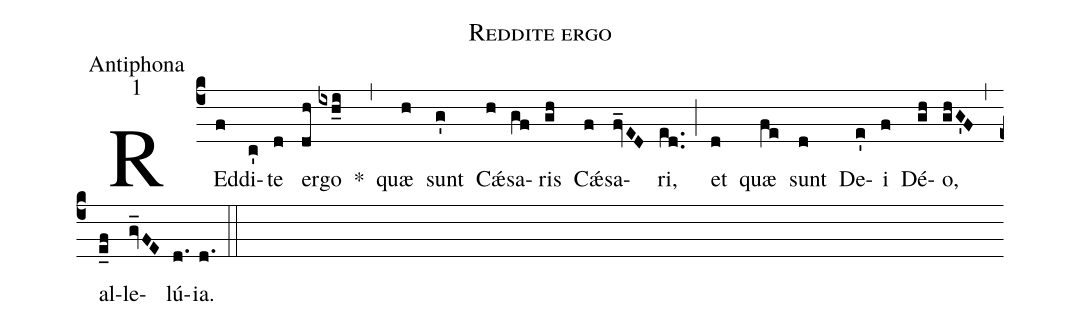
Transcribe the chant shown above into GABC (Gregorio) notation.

name:Reddite ergo;
office-part:Antiphona;
mode:1;
%%
(c4) REd(f)di(c')te(d) er(dh)go(ixh_i) *(,) quæ(h) sunt(g') C<sp>'æ</sp>(h)sa(gf)ris(gh) C<sp>'æ</sp>(f)sa(fv_ED)ri,(ed..) (;) et(d) quæ(fe) sunt(d) De(e')i(f) Dé(gh)o,(ghG'F) (,) al(e_f)le(gv_FE)lú(d.)ia.(d.) (::)
